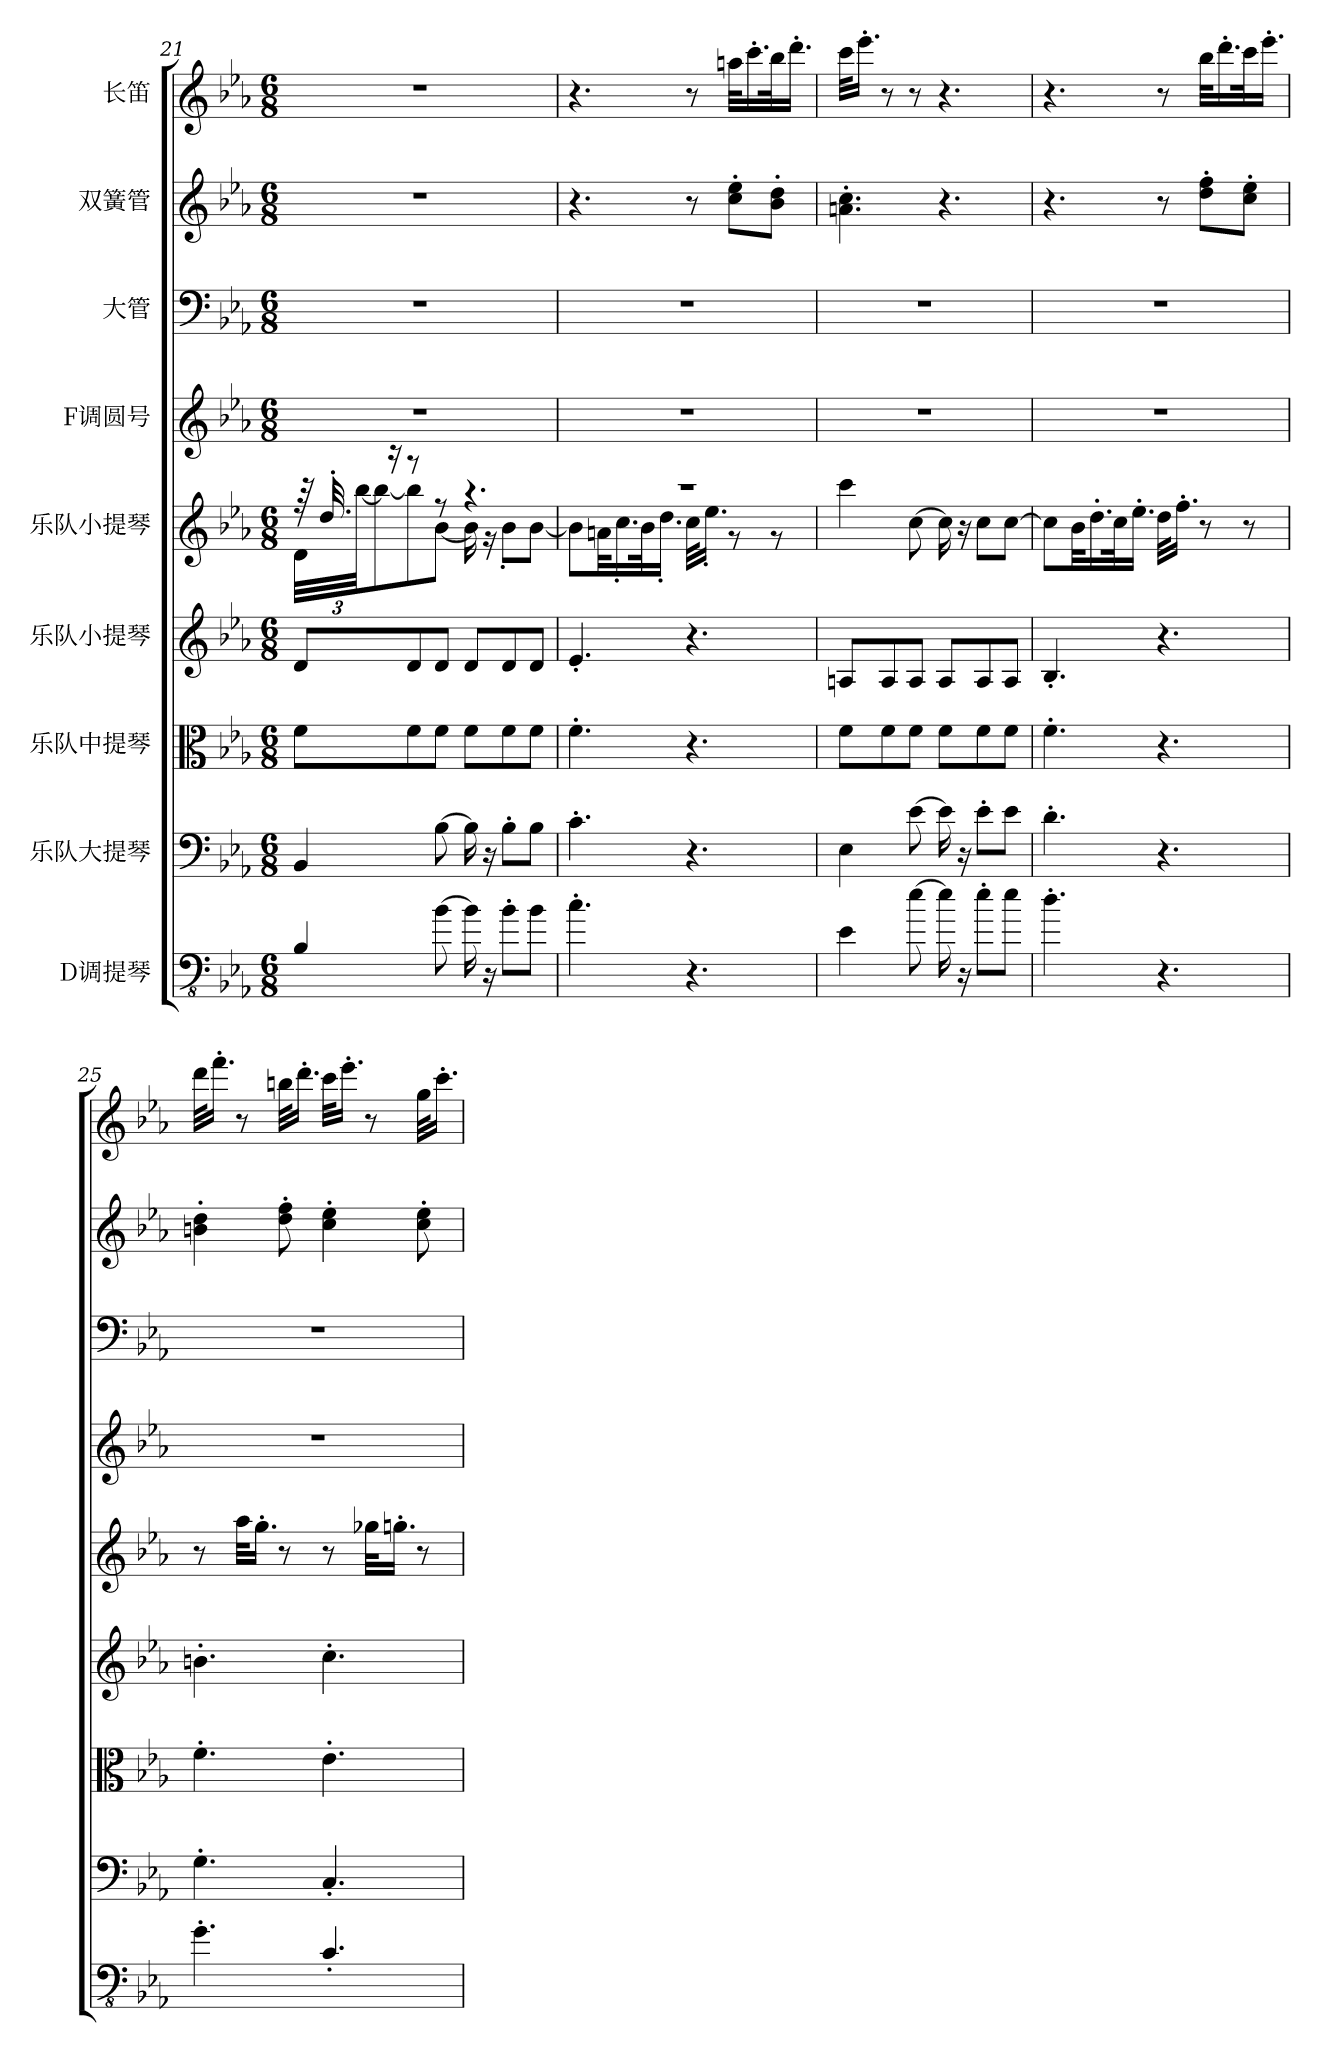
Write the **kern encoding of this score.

**kern	**kern	**kern	**kern	**kern	**kern	**kern	**kern	**kern
*part9	*part8	*part7	*part6	*part5	*part4	*part3	*part2	*part1
*staff9	*staff8	*staff7	*staff6	*staff5	*staff4	*staff3	*staff2	*staff1
*I"D调提琴	*I"乐队大提琴	*I"乐队中提琴	*I"乐队小提琴	*I"乐队小提琴	*I"F调圆号	*I"大管	*I"双簧管	*I"长笛
*clefFv4	*clefF4	*clefC3	*clefG2	*clefG2	*clefG2	*clefF4	*clefG2	*clefG2
*ITrd7c12	*	*	*	*	*ITrd4c7	*	*	*
*k[b-e-a-]	*k[b-e-a-]	*k[b-e-a-]	*k[b-e-a-]	*k[b-e-a-]	*k[b-e-a-d-]	*k[b-e-a-]	*k[b-e-a-]	*k[b-e-a-]
*M6/8	*M6/8	*M6/8	*M6/8	*M6/8	*M6/8	*M6/8	*M6/8	*M6/8
=21	=21	=21	=21	=21	=21	=21	=21	=21
*	*	*	*	*^	*	*	*	*
*	*	*	*	*	*Xbrackettup	*	*	*	*
4BBB-/	4BB-/	8f\L	8d/L	64r	48d\LLL	2.r	2.r	2.r	2.r
.	.	.	.	32.dd'/	.	.	.	.	.
.	.	.	.	.	[48bb-\JJ	.	.	.	.
.	.	.	.	.	12bb-\_	.	.	.	.
.	.	.	.	16r	.	.	.	.	.
.	.	8f\	8d/	8r	8bb-\]	.	.	.	.
[8BB-\	[8B-\	8f\J	8d/J	8r	[8b-\J	.	.	.	.
16BB-\]	16B-\]	8f\L	8d/L	4.r	16b-\]	.	.	.	.
16r	16r	.	.	.	16r	.	.	.	.
8BB-'\L	8B-'\L	8f\	8d/	.	8b-'\L	.	.	.	.
8BB-\J	8B-\J	8f\J	8d/J	.	[8b-\J	.	.	.	.
!!LO:PB:g=z
=22	=22	=22	=22	=22	=22	=22	=22	=22	=22
4.C'\	4.c'\	4.f'\	4.e-'/	2.r	8b-\L]	2.r	2.r	4.r	4.r
.	.	.	.	.	32an\KL	.	.	.	.
.	.	.	.	.	16.cc'\	.	.	.	.
.	.	.	.	.	32b-\K	.	.	.	.
.	.	.	.	.	16.dd'\JJ	.	.	.	.
4.r	4.r	4.r	4.r	.	32cc\KLL	.	.	8r	8r
.	.	.	.	.	16.ee-'\JJ	.	.	.	.
.	.	.	.	.	8r	.	.	8cc\' 8ee-\'L	32aan\KLL
.	.	.	.	.	.	.	.	.	16.ccc'\
.	.	.	.	.	8r	.	.	8b-\' 8dd\'J	32bb-\K
.	.	.	.	.	.	.	.	.	16.ddd'\JJ
*	*	*	*	*v	*v	*	*	*	*
=23	=23	=23	=23	=23	=23	=23	=23	=23
4EE-\	4E-\	8f\L	8An/L	4ccc\	2.r	2.r	4.an\' 4.cc\'	32ccc\KLL
.	.	.	.	.	.	.	.	16.eee-'\JJ
.	.	8f\	8A/	.	.	.	.	8r
[8E-\	[8e-\	8f\J	8A/J	[8cc\	.	.	.	8r
16E-\]	16e-\]	8f\L	8A/L	16cc\]	.	.	4.r	4.r
16r	16r	.	.	16r	.	.	.	.
8E-'\L	8e-'\L	8f\	8A/	8cc\L	.	.	.	.
8E-\J	8e-\J	8f\J	8A/J	[8cc\J	.	.	.	.
=24	=24	=24	=24	=24	=24	=24	=24	=24
4.D'\	4.d'\	4.f'\	4.B-'/	8cc\L]	2.r	2.r	4.r	4.r
.	.	.	.	32b-\KL	.	.	.	.
.	.	.	.	16.dd'\	.	.	.	.
.	.	.	.	32cc\K	.	.	.	.
.	.	.	.	16.ee-'\JJ	.	.	.	.
4.r	4.r	4.r	4.r	32dd\KLL	.	.	8r	8r
.	.	.	.	16.ff'\JJ	.	.	.	.
.	.	.	.	8r	.	.	8dd\' 8ff\'L	32bb-\KLL
.	.	.	.	.	.	.	.	16.ddd'\
.	.	.	.	8r	.	.	8cc\' 8ee-\'J	32ccc\K
.	.	.	.	.	.	.	.	16.eee-'\JJ
!!LO:PB:g=z
=25	=25	=25	=25	=25	=25	=25	=25	=25
4.GG'\	4.G'\	4.f'\	4.bn'\	8r	2.r	2.r	4bn\' 4dd\'	32ddd\KLL
.	.	.	.	.	.	.	.	16.fff'\JJ
.	.	.	.	32aa-\KLL	.	.	.	8r
.	.	.	.	16.gg'\JJ	.	.	.	.
.	.	.	.	8r	.	.	8dd\' 8ff\'	32bbn\KLL
.	.	.	.	.	.	.	.	16.ddd'\JJ
4.CC'/	4.C'/	4.e-'\	4.cc'\	8r	.	.	4cc\' 4ee-\'	32ccc\KLL
.	.	.	.	.	.	.	.	16.eee-'\JJ
.	.	.	.	32gg-X\KLL	.	.	.	8r
.	.	.	.	16.ggn'\JJ	.	.	.	.
.	.	.	.	8r	.	.	8cc\' 8ee-\'	32gg\KLL
.	.	.	.	.	.	.	.	16.ccc'\JJ
=	=	=	=	=	=	=	=	=
*-	*-	*-	*-	*-	*-	*-	*-	*-
